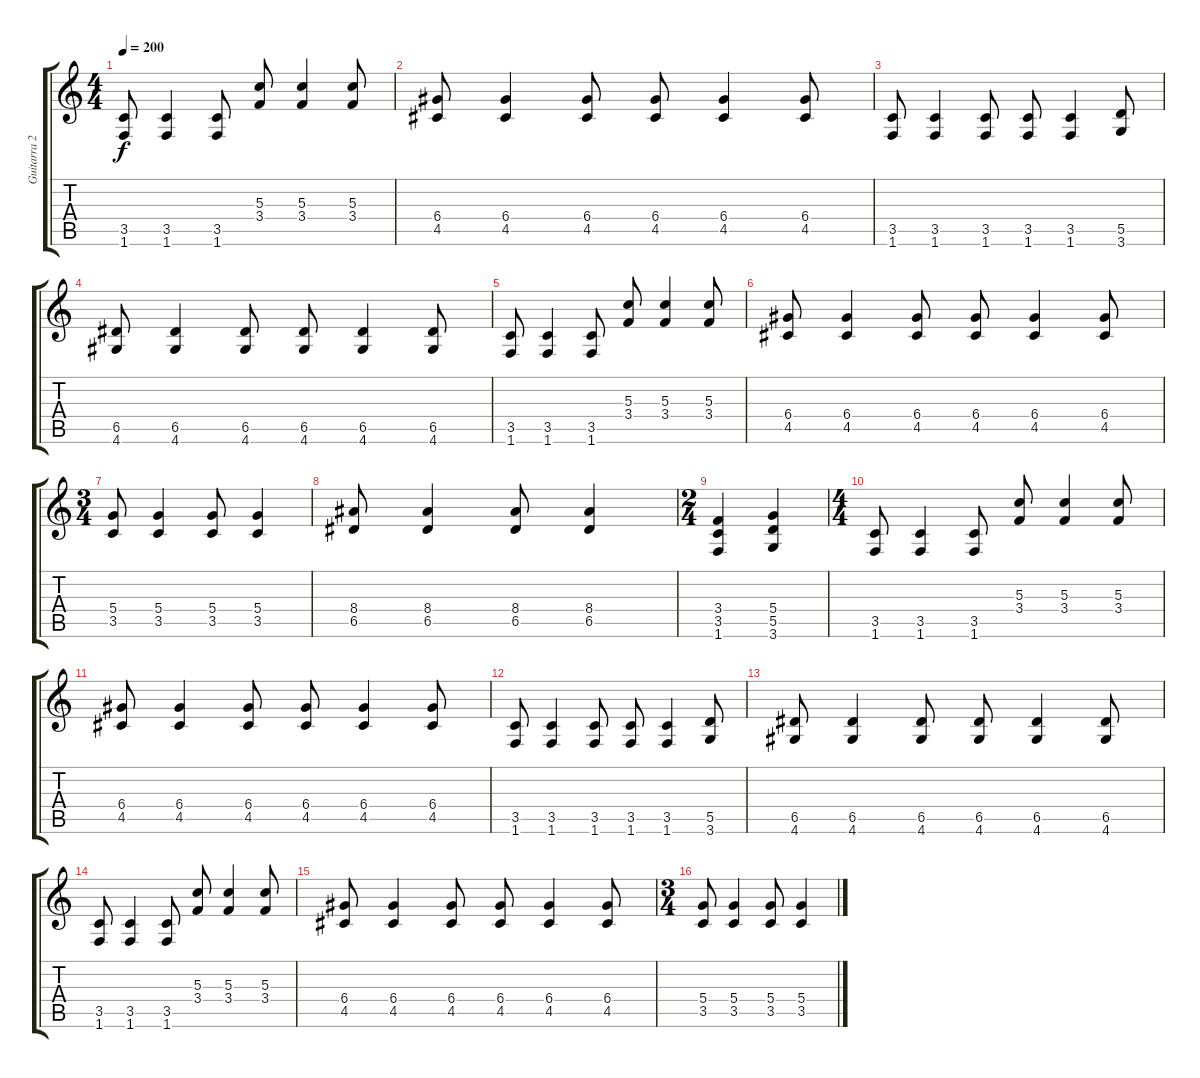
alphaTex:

\track ("Guitarra 2" "Guitarra 2") {instrument overdrivenguitar}
\staff {score tabs}
\tuning (E4 B3 G3 D3 A2 E2) {hide}
\ts (4 4)
\tempo 200
\clef g2
\ks c
(3.5 1.6).8{dy f} (3.5 1.6).4 (3.5 1.6).8 (5.3 3.4).8 (5.3 3.4).4 (5.3 3.4).8 |
(6.4 4.5).8 (6.4 4.5).4 (6.4 4.5).8 (6.4 4.5).8 (6.4 4.5).4 (6.4 4.5).8 |
(3.5 1.6).8 (3.5 1.6).4 (3.5 1.6).8 (3.5 1.6).8 (3.5 1.6).4 (5.5 3.6).8 |
(6.5 4.6).8 (6.5 4.6).4 (6.5 4.6).8 (6.5 4.6).8 (6.5 4.6).4 (6.5 4.6).8 |
(3.5 1.6).8 (3.5 1.6).4 (3.5 1.6).8 (5.3 3.4).8 (5.3 3.4).4 (5.3 3.4).8 |
(6.4 4.5).8 (6.4 4.5).4 (6.4 4.5).8 (6.4 4.5).8 (6.4 4.5).4 (6.4 4.5).8 |
\ts (3 4)
(5.4 3.5).8 (5.4 3.5).4 (5.4 3.5).8 (5.4 3.5).4 |
(8.4 6.5).8 (8.4 6.5).4 (8.4 6.5).8 (8.4 6.5).4 |
\ts (2 4)
(3.4 3.5 1.6).4 (5.4 5.5 3.6).4 |
\ts (4 4)
(3.5 1.6).8 (3.5 1.6).4 (3.5 1.6).8 (5.3 3.4).8 (5.3 3.4).4 (5.3 3.4).8 |
(6.4 4.5).8 (6.4 4.5).4 (6.4 4.5).8 (6.4 4.5).8 (6.4 4.5).4 (6.4 4.5).8 |
(3.5 1.6).8 (3.5 1.6).4 (3.5 1.6).8 (3.5 1.6).8 (3.5 1.6).4 (5.5 3.6).8 |
(6.5 4.6).8 (6.5 4.6).4 (6.5 4.6).8 (6.5 4.6).8 (6.5 4.6).4 (6.5 4.6).8 |
(3.5 1.6).8 (3.5 1.6).4 (3.5 1.6).8 (5.3 3.4).8 (5.3 3.4).4 (5.3 3.4).8 |
(6.4 4.5).8 (6.4 4.5).4 (6.4 4.5).8 (6.4 4.5).8 (6.4 4.5).4 (6.4 4.5).8 |
\ts (3 4)
(5.4 3.5).8 (5.4 3.5).4 (5.4 3.5).8 (5.4 3.5).4
